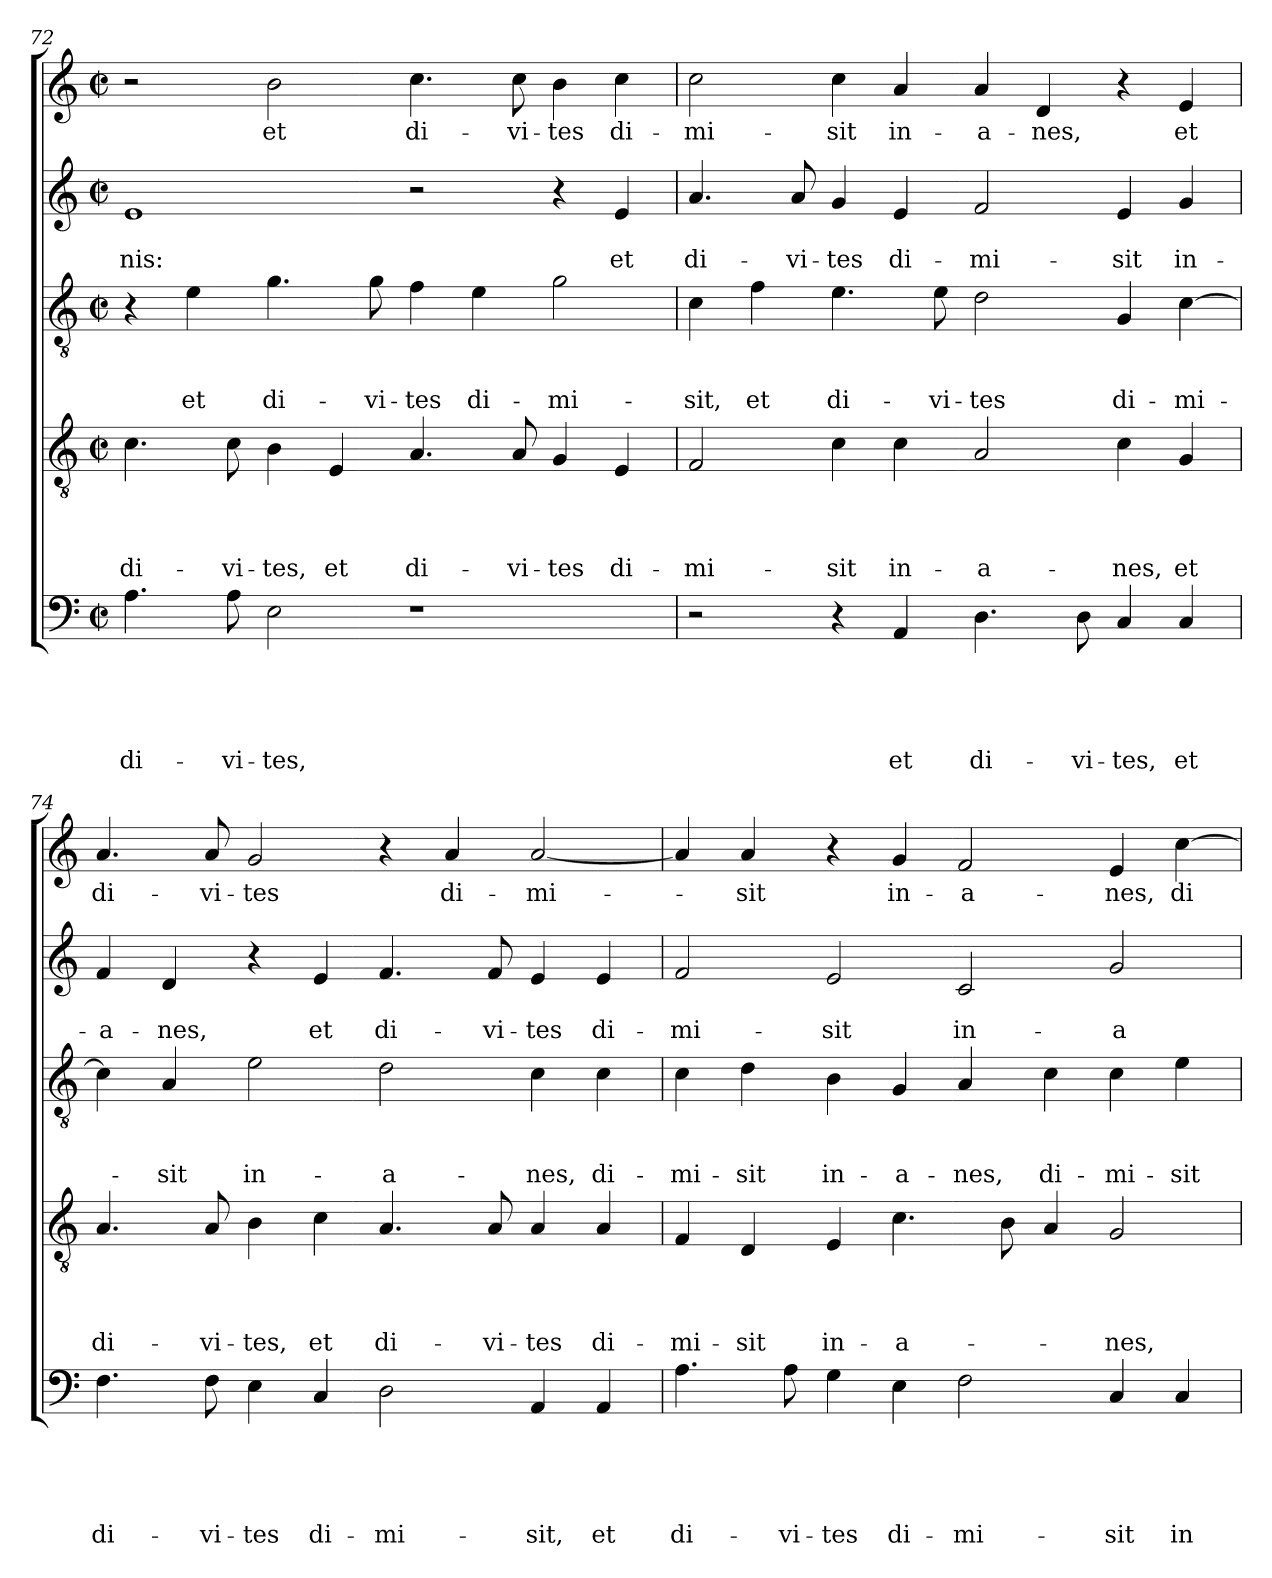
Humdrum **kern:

**kern	**text	**text	**text	**text	**text	**kern	**text	**text	**text	**text	**kern	**text	**text	**text	**kern	**text	**text	**kern	**text
*part5	*part5	*part5	*part5	*part5	*part5	*part4	*part4	*part4	*part4	*part4	*part3	*part3	*part3	*part3	*part2	*part2	*part2	*part1	*part1
*staff5	*staff5	*staff5	*staff5	*staff5	*staff5	*staff4	*staff4	*staff4	*staff4	*staff4	*staff3	*staff3	*staff3	*staff3	*staff2	*staff2	*staff2	*staff1	*staff1
*clefF4	*	*	*	*	*	*clefGv2	*	*	*	*	*clefGv2	*	*	*	*clefG2	*	*	*clefG2	*
*k[]	*	*	*	*	*	*k[]	*	*	*	*	*k[]	*	*	*	*k[]	*	*	*k[]	*
*C:	*	*	*	*	*	*C:	*	*	*	*	*C:	*	*	*	*C:	*	*	*C:	*
*M2/2	*	*	*	*	*	*M2/2	*	*	*	*	*M2/2	*	*	*	*M2/2	*	*	*M2/2	*
*met(c|)	*	*	*	*	*	*met(c|)	*	*	*	*	*met(c|)	*	*	*	*met(c|)	*	*	*met(c|)	*
=72	=72	=72	=72	=72	=72	=72	=72	=72	=72	=72	=72	=72	=72	=72	=72	=72	=72	=72	=72
4.A\	.	.	.	.	di-	4.c\	.	.	.	di-	4r	.	.	.	1e	.	-nis:	2r	.
.	.	.	.	.	.	.	.	.	.	.	4e\	.	.	et	.	.	.	.	.
8A\	.	.	.	.	-vi-	8c\	.	.	.	-vi-	.	.	.	.	.	.	.	.	.
2E\	.	.	.	.	-tes,	4B\	.	.	.	-tes,	4.g\	.	.	di-	.	.	.	2b\	et
.	.	.	.	.	.	4E/	.	.	.	et	.	.	.	.	.	.	.	.	.
.	.	.	.	.	.	.	.	.	.	.	8g\	.	.	-vi-	.	.	.	.	.
1r	.	.	.	.	.	4.A/	.	.	.	di-	4f\	.	.	-tes	2r	.	.	4.cc\	di-
.	.	.	.	.	.	.	.	.	.	.	4e\	.	.	di-	.	.	.	.	.
.	.	.	.	.	.	8A/	.	.	.	-vi-	.	.	.	.	.	.	.	8cc\	-vi-
.	.	.	.	.	.	4G/	.	.	.	-tes	2g\	.	.	-mi-	4r	.	.	4b\	-tes
.	.	.	.	.	.	4E/	.	.	.	di-	.	.	.	.	4e/	.	et	4cc\	di-
=73	=73	=73	=73	=73	=73	=73	=73	=73	=73	=73	=73	=73	=73	=73	=73	=73	=73	=73	=73
2r	.	.	.	.	.	2F/	.	.	.	-mi-	4c\	.	.	-sit,	4.a/	.	di-	2cc\	-mi-
.	.	.	.	.	.	.	.	.	.	.	4f\	.	.	et	.	.	.	.	.
.	.	.	.	.	.	.	.	.	.	.	.	.	.	.	8a/	.	-vi-	.	.
4r	.	.	.	.	.	4c\	.	.	.	-sit	4.e\	.	.	di-	4g/	.	-tes	4cc\	-sit
4AA/	.	.	.	.	et	4c\	.	.	.	in-	.	.	.	.	4e/	.	di-	4a/	in-
.	.	.	.	.	.	.	.	.	.	.	8e\	.	.	-vi-	.	.	.	.	.
4.D\	.	.	.	.	di-	2A/	.	.	.	-a-	2d\	.	.	-tes	2f/	.	-mi-	4a/	-a-
.	.	.	.	.	.	.	.	.	.	.	.	.	.	.	.	.	.	4d/	-nes,
8D\	.	.	.	.	-vi-	.	.	.	.	.	.	.	.	.	.	.	.	.	.
4C/	.	.	.	.	-tes,	4c\	.	.	.	-nes,	4G/	.	.	di-	4e/	.	-sit	4r	.
4C/	.	.	.	.	et	4G/	.	.	.	et	[4c\	.	.	-mi-	4g/	.	in-	4e/	et
=74	=74	=74	=74	=74	=74	=74	=74	=74	=74	=74	=74	=74	=74	=74	=74	=74	=74	=74	=74
4.F\	.	.	.	.	di-	4.A/	.	.	.	di-	4c\]	.	.	.	4f/	.	-a-	4.a/	di-
.	.	.	.	.	.	.	.	.	.	.	4A/	.	.	-sit	4d/	.	-nes,	.	.
8F\	.	.	.	.	-vi-	8A/	.	.	.	-vi-	.	.	.	.	.	.	.	8a/	-vi-
4E\	.	.	.	.	-tes	4B\	.	.	.	-tes,	2e\	.	.	in-	4r	.	.	2g/	-tes
4C/	.	.	.	.	di-	4c\	.	.	.	et	.	.	.	.	4e/	.	et	.	.
2D\	.	.	.	.	-mi-	4.A/	.	.	.	di-	2d\	.	.	-a-	4.f/	.	di-	4r	.
.	.	.	.	.	.	.	.	.	.	.	.	.	.	.	.	.	.	4a/	di-
.	.	.	.	.	.	8A/	.	.	.	-vi-	.	.	.	.	8f/	.	-vi-	.	.
4AA/	.	.	.	.	-sit,	4A/	.	.	.	-tes	4c\	.	.	-nes,	4e/	.	-tes	[2a/	-mi-
4AA/	.	.	.	.	et	4A/	.	.	.	di-	4c\	.	.	di-	4e/	.	di-	.	.
!!LO:PB:g=z
=75	=75	=75	=75	=75	=75	=75	=75	=75	=75	=75	=75	=75	=75	=75	=75	=75	=75	=75	=75
4.A\	.	.	.	.	di-	4F/	.	.	.	-mi-	4c\	.	.	-mi-	2f/	.	-mi-	4a/]	.
.	.	.	.	.	.	4D/	.	.	.	-sit	4d\	.	.	-sit	.	.	.	4a/	-sit
8A\	.	.	.	.	-vi-	.	.	.	.	.	.	.	.	.	.	.	.	.	.
4G\	.	.	.	.	-tes	4E/	.	.	.	in-	4B\	.	.	in-	2e/	.	-sit	4r	.
4E\	.	.	.	.	di-	4.c\	.	.	.	-a-	4G/	.	.	-a-	.	.	.	4g/	in-
2F\	.	.	.	.	-mi-	.	.	.	.	.	4A/	.	.	-nes,	2c/	.	in-	2f/	-a-
.	.	.	.	.	.	8B\	.	.	.	.	.	.	.	.	.	.	.	.	.
.	.	.	.	.	.	4A/	.	.	.	.	4c\	.	.	di-	.	.	.	.	.
4C/	.	.	.	.	-sit	2G/	.	.	.	-nes,	4c\	.	.	-mi-	2g/	.	-a-	4e/	-nes,
4C/	.	.	.	.	in-	.	.	.	.	.	4e\	.	.	-sit	.	.	.	[4cc\	di-
=	=	=	=	=	=	=	=	=	=	=	=	=	=	=	=	=	=	=	=
*-	*-	*-	*-	*-	*-	*-	*-	*-	*-	*-	*-	*-	*-	*-	*-	*-	*-	*-	*-
